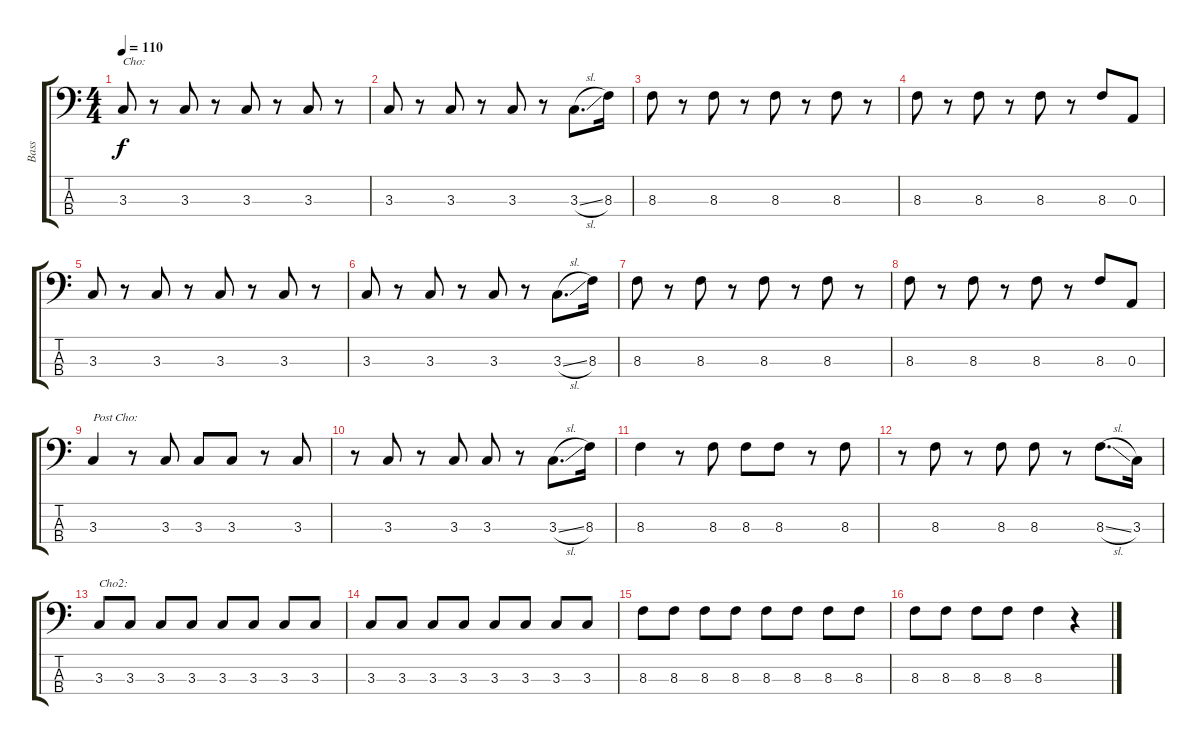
\track ("Bass" "Bass") {instrument electricbassfinger}
\staff {score tabs}
\tuning (G2 D2 A1 E1) {hide}
\ts (4 4)
\tempo 110
\clef f4
\ks c
3.3.8{txt "Cho:" dy f} r.8 3.3.8 r.8 3.3.8 r.8 3.3.8 r.8 |
3.3.8 r.8 3.3.8 r.8 3.3.8 r.8 3.3{sl}.8{d} 8.3.16 |
8.3.8 r.8 8.3.8 r.8 8.3.8 r.8 8.3.8 r.8 |
8.3.8 r.8 8.3.8 r.8 8.3.8 r.8 8.3.8 0.3.8 |
3.3.8 r.8 3.3.8 r.8 3.3.8 r.8 3.3.8 r.8 |
3.3.8 r.8 3.3.8 r.8 3.3.8 r.8 3.3{sl}.8{d} 8.3.16 |
8.3.8 r.8 8.3.8 r.8 8.3.8 r.8 8.3.8 r.8 |
8.3.8 r.8 8.3.8 r.8 8.3.8 r.8 8.3.8 0.3.8 |
3.3.4{txt "Post Cho:"} r.8 3.3.8 3.3.8 3.3.8 r.8 3.3.8 |
r.8 3.3.8 r.8 3.3.8 3.3.8 r.8 3.3{sl}.8{d} 8.3.16 |
8.3.4 r.8 8.3.8 8.3.8 8.3.8 r.8 8.3.8 |
r.8 8.3.8 r.8 8.3.8 8.3.8 r.8 8.3{sl}.8{d} 3.3.16 |
3.3.8{txt "Cho2:"} 3.3.8 3.3.8 3.3.8 3.3.8 3.3.8 3.3.8 3.3.8 |
3.3.8 3.3.8 3.3.8 3.3.8 3.3.8 3.3.8 3.3.8 3.3.8 |
8.3.8 8.3.8 8.3.8 8.3.8 8.3.8 8.3.8 8.3.8 8.3.8 |
8.3.8 8.3.8 8.3.8 8.3.8 8.3.4 r.4
